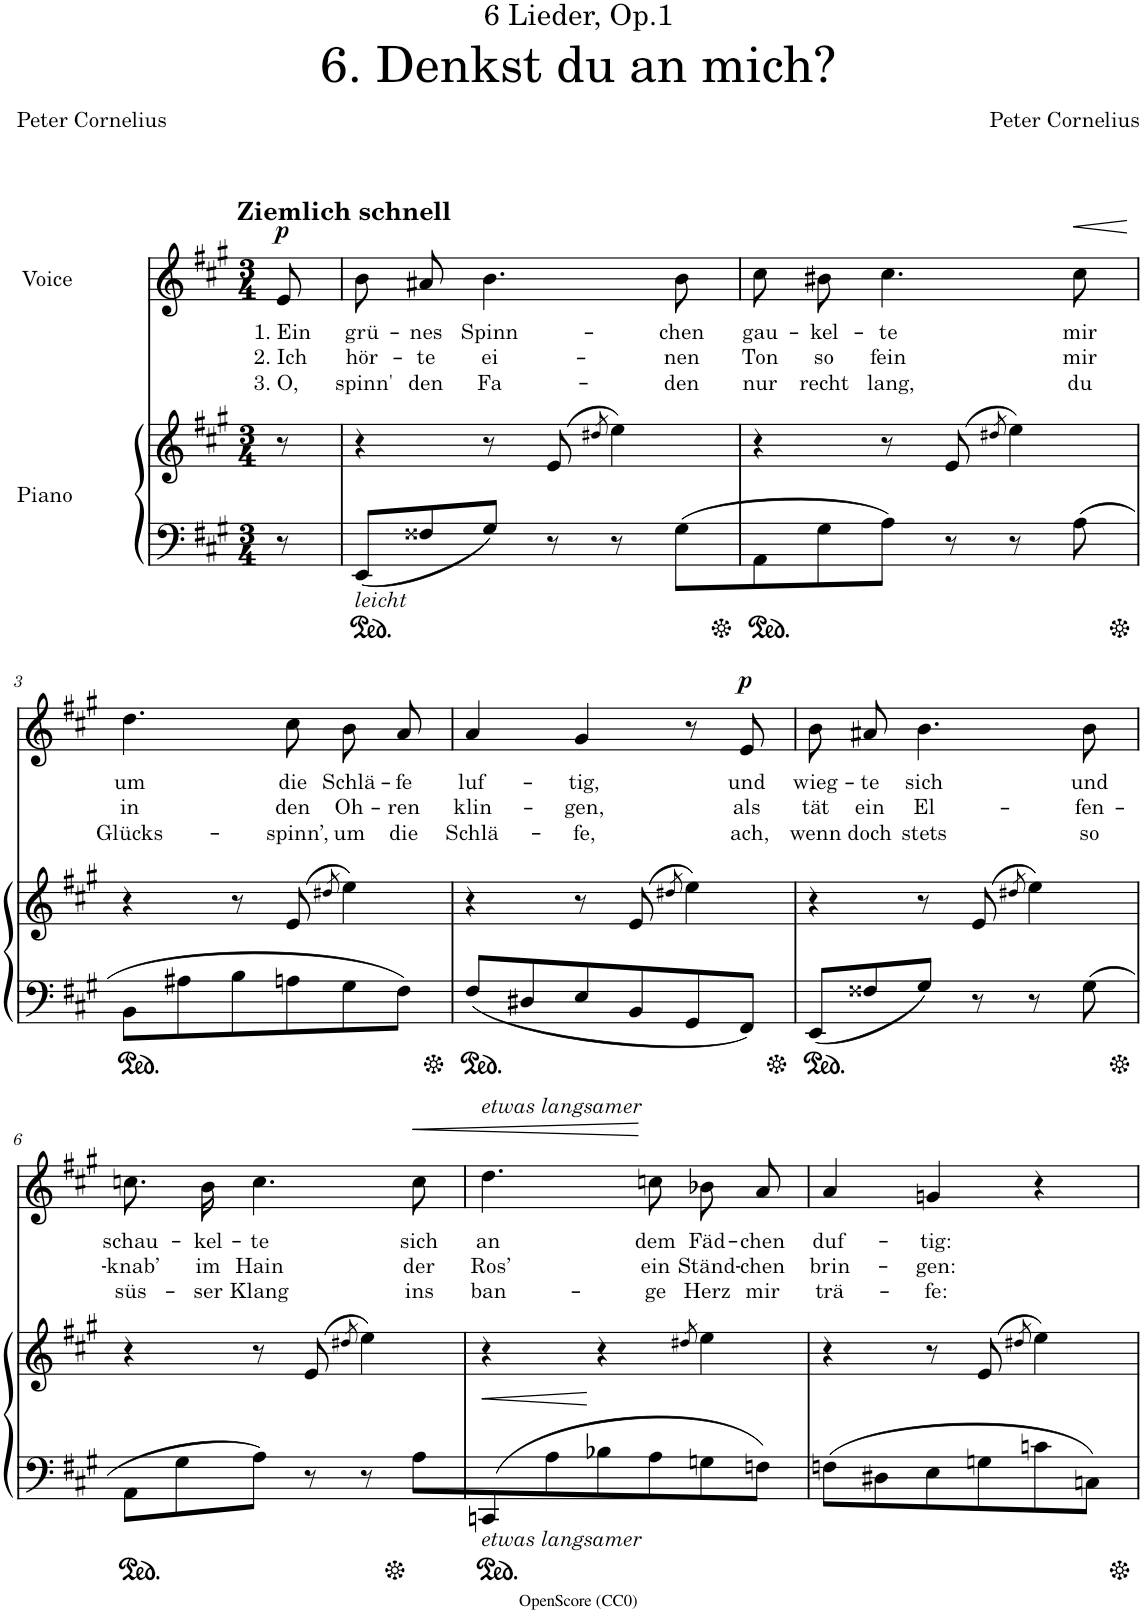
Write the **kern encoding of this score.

**kern	**kern	**dynam	**kern	**text	**text	**text	**dynam
*part2	*part2	*part2	*part1	*part1	*part1	*part1	*part1
*staff3	*staff2	*staff2/3	*staff1	*staff1	*staff1	*staff1	*staff1
*I"Piano	*	*	*I"Voice	*	*	*	*
*I'Pno	*	*	*	*	*	*	*
*clefF4	*clefG2	*	*clefG2	*	*	*	*
*k[f#c#g#]	*k[f#c#g#]	*	*k[f#c#g#]	*	*	*	*
*M3/4	*M3/4	*	*M3/4	*	*	*	*
=	=	=	=	=	=	=	=
!	!	!	!LO:TX:a:B:t=Ziemlich schnell	!	!	!	!
!	!	!	!	!LO:LY:b	!LO:LY:b	!LO:LY:b	!LO:DY:a
8r	8r	.	8e/	1. Ein	2. Ich	3. O,	p
=1	=1	=1	=1	=1	=1	=1	=1
!LO:TX:b:i:t=leicht	!	!	!	!	!	!	!
!	!	!	!	!LO:LY:b	!LO:LY:b	!LO:LY:b	!
8EE/L	4r	.	8b/L	grü-	hör-	spinn'	.
!	!	!	!	!LO:LY:b	!LO:LY:b	!LO:LY:b	!
8F##X/	.	.	8a#X/J	-nes	-te	den	.
!	!	!	!	!LO:LY:b	!LO:LY:b	!LO:LY:b	!
8G#/J	8r	.	4.b\	Spinn-	ei-	Fa-	.
8r	(8e/	.	.	.	.	.	.
.	8qdd#X/	.	.	.	.	.	.
8r	4ee\)	.	.	.	.	.	.
!	!	!	!	!LO:LY:b	!LO:LY:b	!LO:LY:b	!
8G#\L	.	.	8b\	-chen	-nen	-den	.
=2	=2	=2	=2	=2	=2	=2	=2
!	!	!	!	!LO:LY:b	!LO:LY:b	!LO:LY:b	!
8AA\	4r	.	8cc#\L	gau-	Ton	nur	.
!	!	!	!	!LO:LY:b	!LO:LY:b	!LO:LY:b	!
8G#\	.	.	8b#X\J	-kel-	so	recht	.
!	!	!	!	!LO:LY:b	!LO:LY:b	!LO:LY:b	!
8A\J	8r	.	4.cc#\	-te	fein	lang,	.
8r	(8e/	.	.	.	.	.	.
.	8qdd#X/	.	.	.	.	.	.
8r	4ee\)	.	.	.	.	.	.
!	!	!	!	!LO:LY:b	!LO:LY:b	!LO:LY:b	!LO:HP:b
8A\	.	.	8cc#\	mir	mir	du	<
.	.	.	.	.	.	.	[
!!LO:LB:g=z
=3	=3	=3	=3	=3	=3	=3	=3
!	!	!	!	!LO:LY:b	!LO:LY:b	!LO:LY:b	!
8BB\L	4r	.	4.dd\	um	in	Glücks-	.
8A#X\	.	.	.	.	.	.	.
8B\	8r	.	.	.	.	.	.
!	!	!	!	!LO:LY:b	!LO:LY:b	!LO:LY:b	!
8An\	(8e/	.	8cc#\	die	den	-spinn’,	.
.	8qdd#X/	.	.	.	.	.	.
!	!	!	!	!LO:LY:b	!LO:LY:b	!LO:LY:b	!
8G#\	4ee\)	.	8b/L	Schlä-	Oh-	um	.
!	!	!	!	!LO:LY:b	!LO:LY:b	!LO:LY:b	!
8F#\J	.	.	8a/J	-fe	-ren	die	.
=4	=4	=4	=4	=4	=4	=4	=4
!	!	!	!	!LO:LY:b	!LO:LY:b	!LO:LY:b	!
8F#/L	4r	.	4a/	luf-	klin-	Schlä-	.
8D#X/	.	.	.	.	.	.	.
!	!	!	!	!LO:LY:b	!LO:LY:b	!LO:LY:b	!
8E/	8r	.	4g#/	-tig,	-gen,	-fe,	.
8BB/	(8e/	.	.	.	.	.	.
.	8qdd#X/	.	.	.	.	.	.
8GG#/	4ee\)	.	8r	.	.	.	.
!	!	!	!	!LO:LY:b	!LO:LY:b	!LO:LY:b	!LO:DY:a
8FF#/J	.	.	8e/	und	als	ach,	p
=5	=5	=5	=5	=5	=5	=5	=5
!	!	!	!	!LO:LY:b	!LO:LY:b	!LO:LY:b	!
8EE/L	4r	.	8b/L	wieg-	tät	wenn	.
!	!	!	!	!LO:LY:b	!LO:LY:b	!LO:LY:b	!
8F##X/	.	.	8a#X/J	-te	ein	doch	.
!	!	!	!	!LO:LY:b	!LO:LY:b	!LO:LY:b	!
8G#/J	8r	.	4.b\	sich	El-	stets	.
8r	(8e/	.	.	.	.	.	.
.	8qdd#X/	.	.	.	.	.	.
8r	4ee\)	.	.	.	.	.	.
!	!	!	!	!LO:LY:b	!LO:LY:b	!LO:LY:b	!
8G#\	.	.	8b\	und	-fen-	so	.
!!LO:LB:g=z
=6	=6	=6	=6	=6	=6	=6	=6
!	!	!	!	!LO:LY:b	!LO:LY:b	!LO:LY:b	!
8AA\L	4r	.	8.ccn\L	schau-	-knab’	süs-	.
8G#\	.	.	.	.	.	.	.
!	!	!	!	!LO:LY:b	!LO:LY:b	!LO:LY:b	!
.	.	.	16b\Jk	-kel-	im	-ser	.
!	!	!	!	!LO:LY:b	!LO:LY:b	!LO:LY:b	!
8A\J	8r	.	4.cc\	-te	Hain	Klang	.
8r	(8e/	.	.	.	.	.	.
.	8qdd#X/	.	.	.	.	.	.
8r	4ee\)	.	.	.	.	.	.
!	!	!	!	!LO:LY:b	!LO:LY:b	!LO:LY:b	!LO:HP:b
8A\L	.	.	8cc\	sich	der	ins	<
=7	=7	=7	=7	=7	=7	=7	=7
!	!	!	!LO:TX:a:i:t=etwas langsamer	!	!	!	!
!LO:TX:b:i:t=etwas langsamer	!	!	!	!	!	!	!
!	!	!LO:HP:b	!	!LO:LY:b	!LO:LY:b	!LO:LY:b	!
8CCn/	4r	<	4.dd\	an	Ros’	ban-	.
8A\	.	.	.	.	.	.	.
8B-X\	4r	[	.	.	.	.	.
!	!	!	!	!LO:LY:b	!LO:LY:b	!LO:LY:b	!
8A\	.	.	8ccn\	dem	ein	-ge	[
.	8qdd#X/	.	.	.	.	.	.
!	!	!	!	!LO:LY:b	!LO:LY:b	!LO:LY:b	!
8Gn\	4ee\	.	8b-X/L	Fäd-	Ständ-	Herz	.
!	!	!	!	!LO:LY:b	!LO:LY:b	!LO:LY:b	!
8Fn\J	.	.	8a/J	-chen	-chen	mir	.
=8	=8	=8	=8	=8	=8	=8	=8
!	!	!	!	!LO:LY:b	!LO:LY:b	!LO:LY:b	!
8Fn\L	4r	.	4a/	duf-	brin-	trä-	.
8D#X\	.	.	.	.	.	.	.
!	!	!	!	!LO:LY:b	!LO:LY:b	!LO:LY:b	!
8E\	8r	.	4gn/	-tig:	-gen:	-fe:	.
8Gn\	(8e/	.	.	.	.	.	.
.	8qdd#X/	.	.	.	.	.	.
8cn\	4ee\)	.	4r	.	.	.	.
8Cn\J	.	.	.	.	.	.	.
=	=	=	=	=	=	=	=
*-	*-	*-	*-	*-	*-	*-	*-
